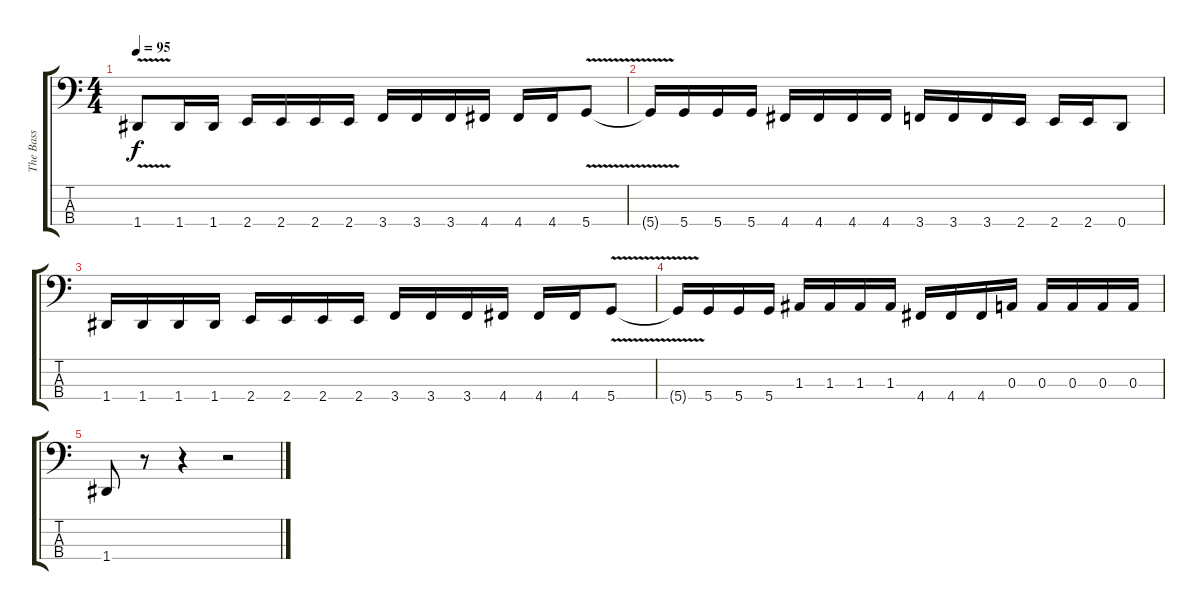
\track ("The Bass" "The Bass") {instrument electricbasspick}
\staff {score tabs}
\tuning (G2 D2 A1 D1) {hide}
\ts (4 4)
\tempo 95
\clef f4
\ks c
1.4{v}.8{dy f} 1.4.16 1.4.16 2.4.16 2.4.16 2.4.16 2.4.16 3.4.16 3.4.16 3.4.16 4.4.16 4.4.16 4.4.16 5.4{v}.8 |
5.4{t}.16 5.4.16 5.4.16 5.4.16 4.4.16 4.4.16 4.4.16 4.4.16 3.4.16 3.4.16 3.4.16 2.4.16 2.4.16 2.4.16 0.4.8 |
1.4.16 1.4.16 1.4.16 1.4.16 2.4.16 2.4.16 2.4.16 2.4.16 3.4.16 3.4.16 3.4.16 4.4.16 4.4.16 4.4.16 5.4{v}.8 |
5.4{t}.16 5.4.16 5.4.16 5.4.16 1.3.16 1.3.16 1.3.16 1.3.16 4.4.16 4.4.16 4.4.16 0.3.16 0.3.16 0.3.16 0.3.16 0.3.16 |
1.4.8 r.8 r.4 r.2
